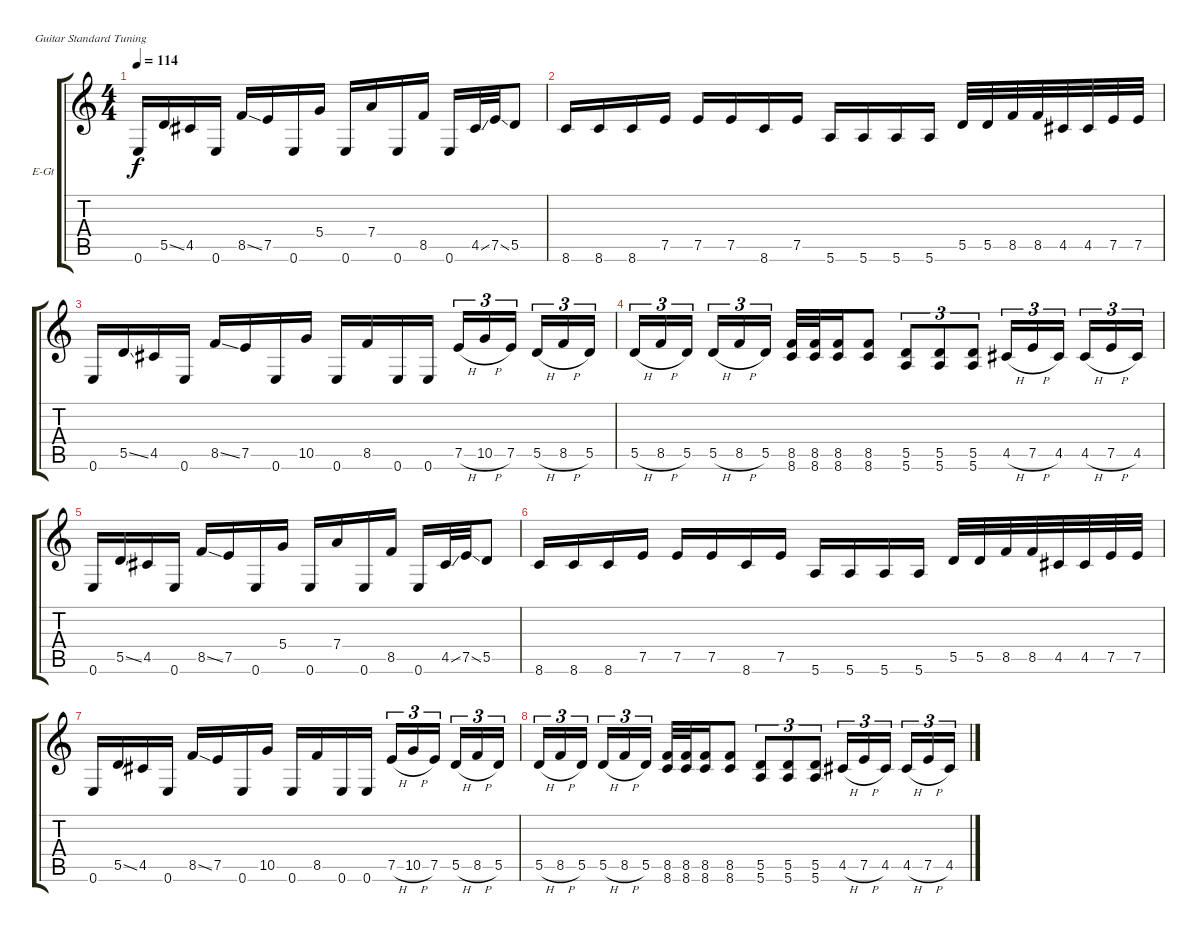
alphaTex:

\defaultSystemsLayout 4
\bracketExtendMode groupsimilarinstruments
\firstSystemTrackNameOrientation horizontal
\otherSystemsTrackNameOrientation horizontal
\track ("Distortion" "E-Gt") {instrument distortionguitar}
\staff {score tabs}
\tuning (E4 B3 G3 D3 A2 E2)
\ts (4 4)
\tempo 114
\clef g2
\ks c
0.6{t}.16{dy f} 5.5{ss}.16 4.5.16 0.6.16 8.5{ss}.16 7.5.16 0.6.16 5.4.16 0.6.16 7.4.16 0.6.16 8.5.16 0.6.16 4.5{ss}.32 7.5{ss}.32 5.5.8 |
8.6.16 8.6.16 8.6.16 7.5.16 7.5.16 7.5.16 8.6.16 7.5.16 5.6.16 5.6.16 5.6.16 5.6.16 5.5.32 5.5.32 8.5.32 8.5.32 4.5.32 4.5.32 7.5.32 7.5.32 |
0.6.16 5.5{ss}.16 4.5.16 0.6.16 8.5{ss}.16 7.5.16 0.6.16 10.5.16 0.6.16 8.5.16 0.6.16 0.6.16 7.5{h}.16{tu (3 2)} 10.5{h}.16{tu (3 2)} 7.5.16{tu (3 2)} 5.5{h}.16{tu (3 2)} 8.5{h}.16{tu (3 2)} 5.5.16{tu (3 2)} |
5.5{h}.16{tu (3 2)} 8.5{h}.16{tu (3 2)} 5.5.16{tu (3 2)} 5.5{h}.16{tu (3 2)} 8.5{h}.16{tu (3 2)} 5.5.16{tu (3 2)} (8.5 8.6).32 (8.5 8.6).32 (8.5 8.6).16 (8.5 8.6).8 (5.6 5.5).8{tu (3 2)} (5.6 5.5).8{tu (3 2)} (5.6 5.5).8{tu (3 2)} 4.5{h}.16{tu (3 2)} 7.5{h}.16{tu (3 2)} 4.5.16{tu (3 2)} 4.5{h}.16{tu (3 2)} 7.5{h}.16{tu (3 2)} 4.5.16{tu (3 2)} |
0.6.16 5.5{ss}.16 4.5.16 0.6.16 8.5{ss}.16 7.5.16 0.6.16 5.4.16 0.6.16 7.4.16 0.6.16 8.5.16 0.6.16 4.5{ss}.32 7.5{ss}.32 5.5.8 |
8.6.16 8.6.16 8.6.16 7.5.16 7.5.16 7.5.16 8.6.16 7.5.16 5.6.16 5.6.16 5.6.16 5.6.16 5.5.32 5.5.32 8.5.32 8.5.32 4.5.32 4.5.32 7.5.32 7.5.32 |
0.6.16 5.5{ss}.16 4.5.16 0.6.16 8.5{ss}.16 7.5.16 0.6.16 10.5.16 0.6.16 8.5.16 0.6.16 0.6.16 7.5{h}.16{tu (3 2)} 10.5{h}.16{tu (3 2)} 7.5.16{tu (3 2)} 5.5{h}.16{tu (3 2)} 8.5{h}.16{tu (3 2)} 5.5.16{tu (3 2)} |
5.5{h}.16{tu (3 2)} 8.5{h}.16{tu (3 2)} 5.5.16{tu (3 2)} 5.5{h}.16{tu (3 2)} 8.5{h}.16{tu (3 2)} 5.5.16{tu (3 2)} (8.5 8.6).32 (8.5 8.6).32 (8.5 8.6).16 (8.5 8.6).8 (5.6 5.5).8{tu (3 2)} (5.6 5.5).8{tu (3 2)} (5.6 5.5).8{tu (3 2)} 4.5{h}.16{tu (3 2)} 7.5{h}.16{tu (3 2)} 4.5.16{tu (3 2)} 4.5{h}.16{tu (3 2)} 7.5{h}.16{tu (3 2)} 4.5.16{tu (3 2)}
